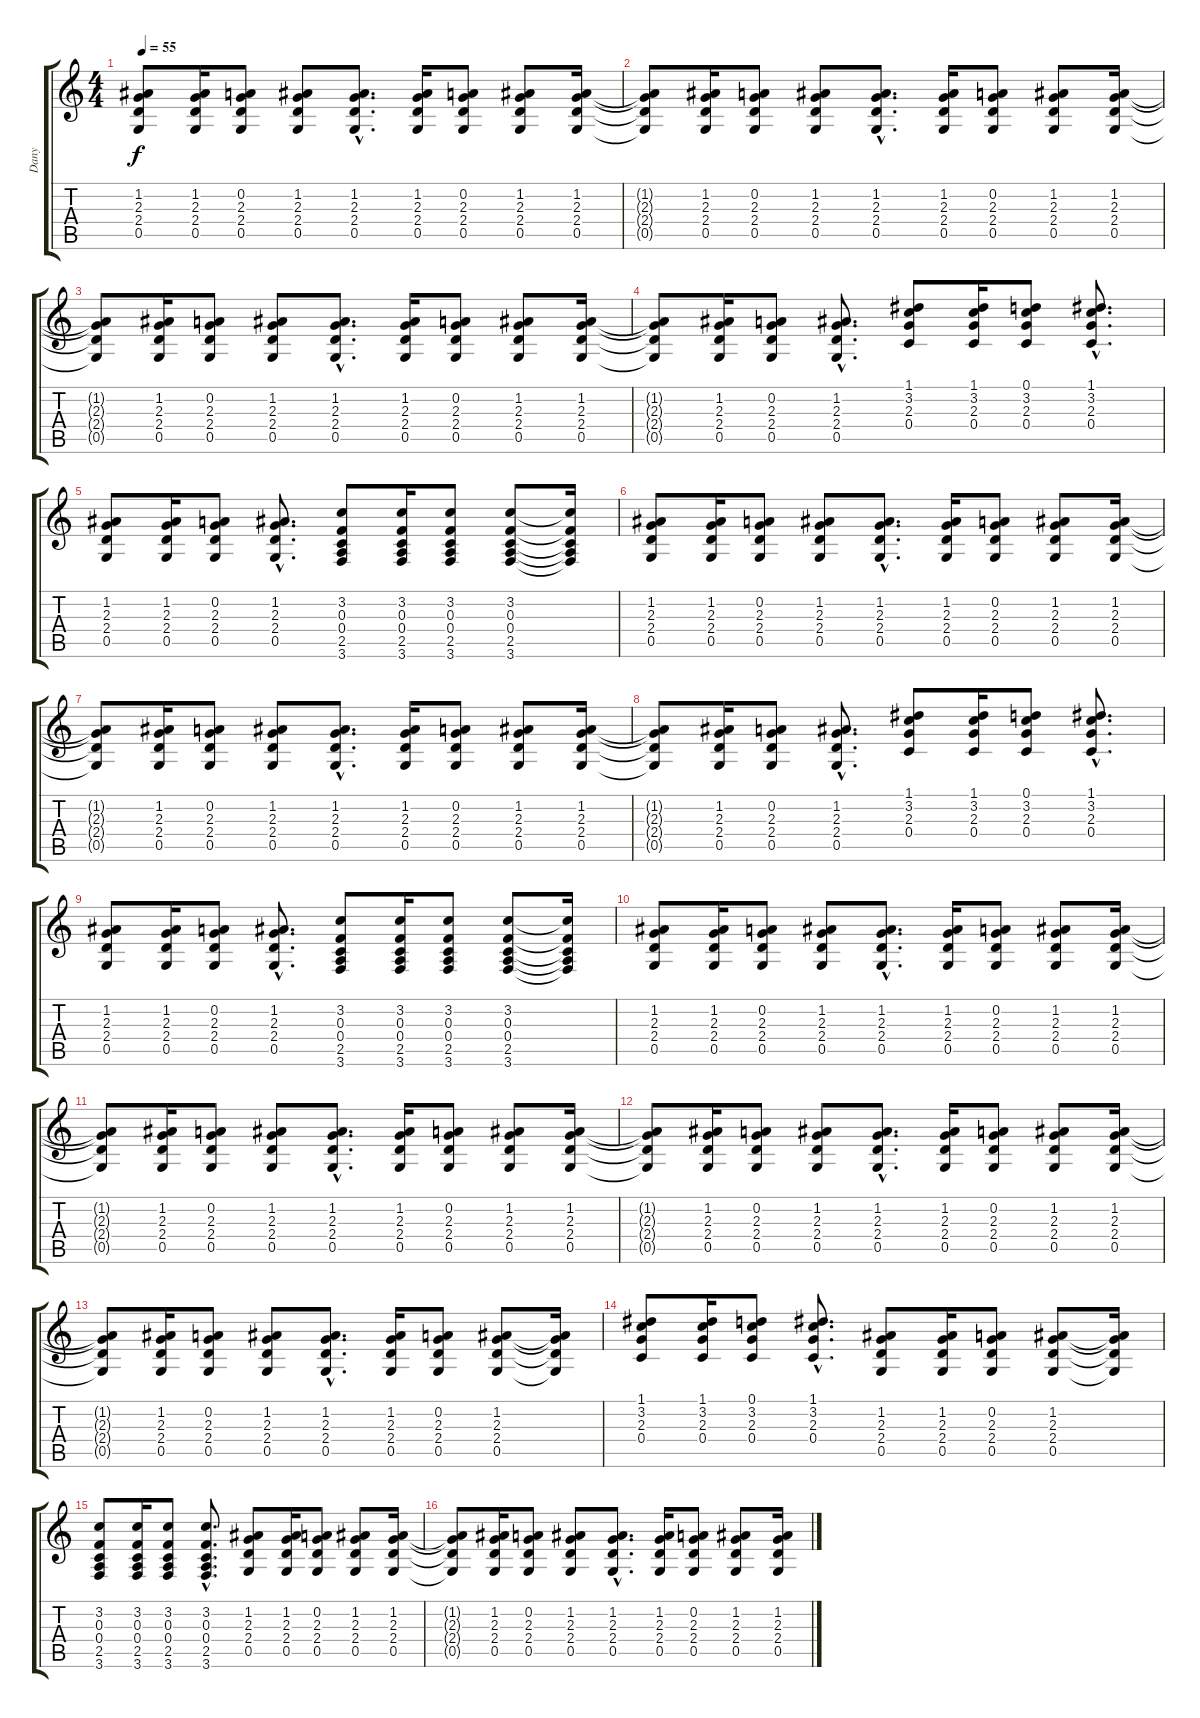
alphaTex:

\track ("Dany" "Dany") {instrument acousticguitarsteel}
\staff {score tabs}
\tuning (D4 A3 F3 C3 G2 D2) {hide}
\ts (4 4)
\tempo 55
\clef g2
\ks c
(1.2 2.3 2.4 0.5).8{dy f instrument acousticguitarsteel} (1.2 2.3 2.4 0.5).16 (0.2 2.3 2.4 0.5).8 (1.2 2.3 2.4 0.5).8 (1.2{hac} 2.3{hac} 2.4{hac} 0.5{hac}).8{d} (1.2 2.3 2.4 0.5).16 (0.2 2.3 2.4 0.5).8 (1.2 2.3 2.4 0.5).8 (1.2 2.3 2.4 0.5).16 |
(1.2{t} 2.3{t} 2.4{t} 0.5{t}).8 (1.2 2.3 2.4 0.5).16 (0.2 2.3 2.4 0.5).8 (1.2 2.3 2.4 0.5).8 (1.2{hac} 2.3{hac} 2.4{hac} 0.5{hac}).8{d} (1.2 2.3 2.4 0.5).16 (0.2 2.3 2.4 0.5).8 (1.2 2.3 2.4 0.5).8 (1.2 2.3 2.4 0.5).16 |
(1.2{t} 2.3{t} 2.4{t} 0.5{t}).8 (1.2 2.3 2.4 0.5).16 (0.2 2.3 2.4 0.5).8 (1.2 2.3 2.4 0.5).8 (1.2{hac} 2.3{hac} 2.4{hac} 0.5{hac}).8{d} (1.2 2.3 2.4 0.5).16 (0.2 2.3 2.4 0.5).8 (1.2 2.3 2.4 0.5).8 (1.2 2.3 2.4 0.5).16 |
(1.2{t} 2.3{t} 2.4{t} 0.5{t}).8 (1.2 2.3 2.4 0.5).16 (0.2 2.3 2.4 0.5).8 (1.2{hac} 2.3{hac} 2.4{hac} 0.5{hac}).8{d} (1.1 3.2 2.3 0.4).8 (1.1 3.2 2.3 0.4).16 (0.1 3.2 2.3 0.4).8 (1.1{hac} 3.2{hac} 2.3{hac} 0.4{hac}).8{d} |
(1.2 2.3 2.4 0.5).8 (1.2 2.3 2.4 0.5).16 (0.2 2.3 2.4 0.5).8 (1.2{hac} 2.3{hac} 2.4{hac} 0.5{hac}).8{d} (3.2 0.3 0.4 2.5 3.6).8 (3.2 0.3 0.4 2.5 3.6).16 (3.2 0.3 0.4 2.5 3.6).8 (3.2 0.3 0.4 2.5 3.6).8 (3.2{t} 0.3{t} 0.4{t} 2.5{t} 3.6{t}).16 |
(1.2 2.3 2.4 0.5).8 (1.2 2.3 2.4 0.5).16 (0.2 2.3 2.4 0.5).8 (1.2 2.3 2.4 0.5).8 (1.2{hac} 2.3{hac} 2.4{hac} 0.5{hac}).8{d} (1.2 2.3 2.4 0.5).16 (0.2 2.3 2.4 0.5).8 (1.2 2.3 2.4 0.5).8 (1.2 2.3 2.4 0.5).16 |
(1.2{t} 2.3{t} 2.4{t} 0.5{t}).8 (1.2 2.3 2.4 0.5).16 (0.2 2.3 2.4 0.5).8 (1.2 2.3 2.4 0.5).8 (1.2{hac} 2.3{hac} 2.4{hac} 0.5{hac}).8{d} (1.2 2.3 2.4 0.5).16 (0.2 2.3 2.4 0.5).8 (1.2 2.3 2.4 0.5).8 (1.2 2.3 2.4 0.5).16 |
(1.2{t} 2.3{t} 2.4{t} 0.5{t}).8 (1.2 2.3 2.4 0.5).16 (0.2 2.3 2.4 0.5).8 (1.2{hac} 2.3{hac} 2.4{hac} 0.5{hac}).8{d} (1.1 3.2 2.3 0.4).8 (1.1 3.2 2.3 0.4).16 (0.1 3.2 2.3 0.4).8 (1.1{hac} 3.2{hac} 2.3{hac} 0.4{hac}).8{d} |
(1.2 2.3 2.4 0.5).8 (1.2 2.3 2.4 0.5).16 (0.2 2.3 2.4 0.5).8 (1.2{hac} 2.3{hac} 2.4{hac} 0.5{hac}).8{d} (3.2 0.3 0.4 2.5 3.6).8 (3.2 0.3 0.4 2.5 3.6).16 (3.2 0.3 0.4 2.5 3.6).8 (3.2 0.3 0.4 2.5 3.6).8 (3.2{t} 0.3{t} 0.4{t} 2.5{t} 3.6{t}).16 |
(1.2 2.3 2.4 0.5).8 (1.2 2.3 2.4 0.5).16 (0.2 2.3 2.4 0.5).8 (1.2 2.3 2.4 0.5).8 (1.2{hac} 2.3{hac} 2.4{hac} 0.5{hac}).8{d} (1.2 2.3 2.4 0.5).16 (0.2 2.3 2.4 0.5).8 (1.2 2.3 2.4 0.5).8 (1.2 2.3 2.4 0.5).16 |
(1.2{t} 2.3{t} 2.4{t} 0.5{t}).8 (1.2 2.3 2.4 0.5).16 (0.2 2.3 2.4 0.5).8 (1.2 2.3 2.4 0.5).8 (1.2{hac} 2.3{hac} 2.4{hac} 0.5{hac}).8{d} (1.2 2.3 2.4 0.5).16 (0.2 2.3 2.4 0.5).8 (1.2 2.3 2.4 0.5).8 (1.2 2.3 2.4 0.5).16 |
(1.2{t} 2.3{t} 2.4{t} 0.5{t}).8 (1.2 2.3 2.4 0.5).16 (0.2 2.3 2.4 0.5).8 (1.2 2.3 2.4 0.5).8 (1.2{hac} 2.3{hac} 2.4{hac} 0.5{hac}).8{d} (1.2 2.3 2.4 0.5).16 (0.2 2.3 2.4 0.5).8 (1.2 2.3 2.4 0.5).8 (1.2 2.3 2.4 0.5).16 |
(1.2{t} 2.3{t} 2.4{t} 0.5{t}).8 (1.2 2.3 2.4 0.5).16 (0.2 2.3 2.4 0.5).8 (1.2 2.3 2.4 0.5).8 (1.2{hac} 2.3{hac} 2.4{hac} 0.5{hac}).8{d} (1.2 2.3 2.4 0.5).16 (0.2 2.3 2.4 0.5).8 (1.2 2.3 2.4 0.5).8 (1.2{t} 2.3{t} 2.4{t} 0.5{t}).16 |
(1.1 3.2 2.3 0.4).8 (1.1 3.2 2.3 0.4).16 (0.1 3.2 2.3 0.4).8 (1.1{hac} 3.2{hac} 2.3{hac} 0.4{hac}).8{d} (1.2 2.3 2.4 0.5).8 (1.2 2.3 2.4 0.5).16 (0.2 2.3 2.4 0.5).8 (1.2 2.3 2.4 0.5).8 (1.2{t} 2.3{t} 2.4{t} 0.5{t}).16 |
(3.2 0.3 0.4 2.5 3.6).8 (3.2 0.3 0.4 2.5 3.6).16 (3.2 0.3 0.4 2.5 3.6).8 (3.2{hac} 0.3{hac} 0.4{hac} 2.5{hac} 3.6{hac}).8{d} (1.2 2.3 2.4 0.5).8 (1.2 2.3 2.4 0.5).16 (0.2 2.3 2.4 0.5).8 (1.2 2.3 2.4 0.5).8 (1.2 2.3 2.4 0.5).16 |
(1.2{t} 2.3{t} 2.4{t} 0.5{t}).8 (1.2 2.3 2.4 0.5).16 (0.2 2.3 2.4 0.5).8 (1.2 2.3 2.4 0.5).8 (1.2{hac} 2.3{hac} 2.4{hac} 0.5{hac}).8{d} (1.2 2.3 2.4 0.5).16 (0.2 2.3 2.4 0.5).8 (1.2 2.3 2.4 0.5).8 (1.2 2.3 2.4 0.5).16
